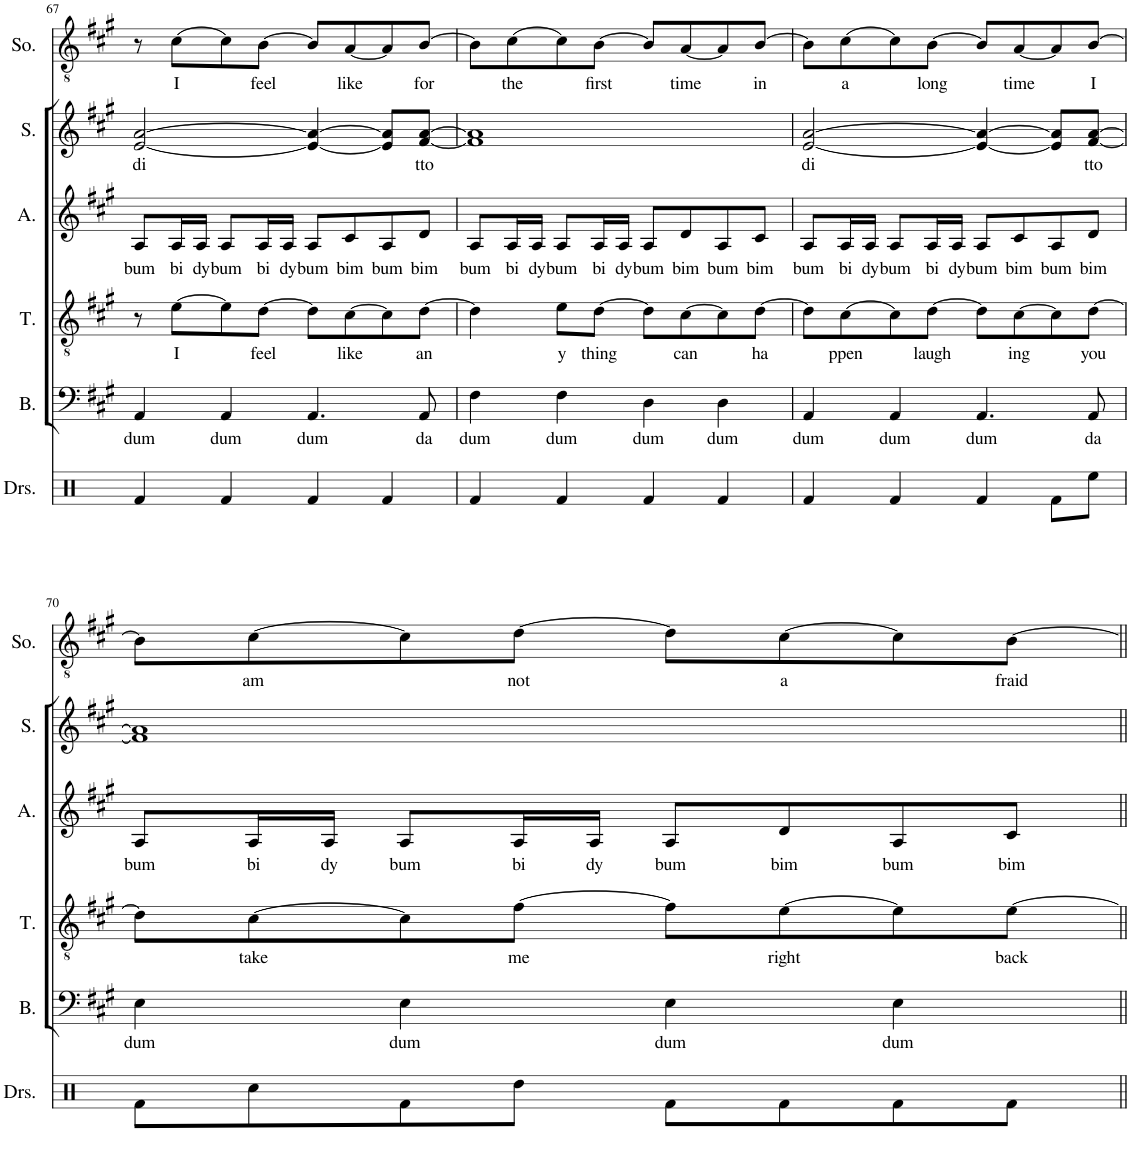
**kern	**kern	**text	**kern	**text	**kern	**text	**text	**kern	**text	**kern	**text
*part6	*part5	*part5	*part4	*part4	*part3	*part3	*part3	*part2	*part2	*part1	*part1
*staff6	*staff5	*staff5	*staff4	*staff4	*staff3	*staff3	*staff3	*staff2	*staff2	*staff1	*staff1
*I"Drumset	*I"Bass	*	*I"Tenor	*	*I"Alto	*	*	*I"Soprano	*	*I"Soloist	*
*I'Drs.	*I'B.	*	*I'T.	*	*I'A.	*	*	*I'S.	*	*I'So.	*
!!LO:PB:g=z
*clefX	*clefF4	*	*clefGv2	*	*clefG2	*	*	*clefG2	*	*clefGv2	*
*k[]	*k[f#c#g#]	*	*k[f#c#g#]	*	*k[f#c#g#]	*	*	*k[f#c#g#]	*	*k[f#c#g#]	*
*M4/4	*M4/4	*	*M4/4	*	*M4/4	*	*	*M4/4	*	*M4/4	*
=67	=67	=67	=67	=67	=67	=67	=67	=67	=67	=67	=67
!	!	!LO:LY:b	!	!	!	!	!LO:LY:b	!	!LO:LY:b	!	!
4Rf/	4AA/	dum	8r	.	8A/L	.	bum	[2e/ [2a/	di	8r	.
!	!	!	!	!LO:LY:b	!	!	!LO:LY:b	!	!	!	!LO:LY:b
.	.	.	[8e\L	I	16A/L	.	bi	.	.	[8c#\L	I
!	!	!	!	!	!	!	!LO:LY:b	!	!	!	!
.	.	.	.	.	16A/JJ	.	dy	.	.	.	.
!	!	!LO:LY:b	!	!	!	!	!LO:LY:b	!	!	!	!
4Rf/	4AA/	dum	8e\]	.	8A/L	.	bum	.	.	8c#\]	.
!	!	!	!	!LO:LY:b	!	!	!LO:LY:b	!	!	!	!LO:LY:b
.	.	.	[8d\J	feel	16A/L	.	bi	.	.	[8B\J	feel
!	!	!	!	!	!	!	!LO:LY:b	!	!	!	!
.	.	.	.	.	16A/JJ	.	dy	.	.	.	.
!	!	!LO:LY:b	!	!	!	!	!LO:LY:b	!	!	!	!
4Rf/	4.AA/	dum	8d\L]	.	8A/L	.	bum	4e/_ 4a/_	.	8B/L]	.
!	!	!	!	!LO:LY:b	!	!	!LO:LY:b	!	!	!	!LO:LY:b
.	.	.	[8c#\	like	8c#/	.	bim	.	.	[8A/	like
!	!	!	!	!	!	!	!LO:LY:b	!	!	!	!
4Rf/	.	.	8c#\]	.	8A/	.	bum	8e/] 8a/]L	.	8A/]	.
!	!	!LO:LY:b	!	!LO:LY:b	!	!	!LO:LY:b	!	!LO:LY:b	!	!LO:LY:b
.	8AA/	da	[8d\J	an	8d/J	.	bim	[8f#/ [8a/J	tto	[8B/J	for
=68	=68	=68	=68	=68	=68	=68	=68	=68	=68	=68	=68
!	!	!LO:LY:b	!	!	!	!	!LO:LY:b	!	!	!	!
4Rf/	4F#\	dum	4d\]	.	8A/L	.	bum	1f#] 1a]	.	8B\L]	.
!	!	!	!	!	!	!	!LO:LY:b	!	!	!	!LO:LY:b
.	.	.	.	.	16A/L	.	bi	.	.	[8c#\	the
!	!	!	!	!	!	!	!LO:LY:b	!	!	!	!
.	.	.	.	.	16A/JJ	.	dy	.	.	.	.
!	!	!LO:LY:b	!	!LO:LY:b	!	!	!LO:LY:b	!	!	!	!
4Rf/	4F#\	dum	8e\L	y	8A/L	.	bum	.	.	8c#\]	.
!	!	!	!	!LO:LY:b	!	!	!LO:LY:b	!	!	!	!LO:LY:b
.	.	.	[8d\J	thing	16A/L	.	bi	.	.	[8B\J	first
!	!	!	!	!	!	!	!LO:LY:b	!	!	!	!
.	.	.	.	.	16A/JJ	.	dy	.	.	.	.
!	!	!LO:LY:b	!	!	!	!	!LO:LY:b	!	!	!	!
4Rf/	4D\	dum	8d\L]	.	8A/L	.	bum	.	.	8B/L]	.
!	!	!	!	!LO:LY:b	!	!	!LO:LY:b	!	!	!	!LO:LY:b
.	.	.	[8c#\	can	8d/	.	bim	.	.	[8A/	time
!	!	!LO:LY:b	!	!	!	!	!LO:LY:b	!	!	!	!
4Rf/	4D\	dum	8c#\]	.	8A/	.	bum	.	.	8A/]	.
!	!	!	!	!LO:LY:b	!	!	!LO:LY:b	!	!	!	!LO:LY:b
.	.	.	[8d\J	ha	8c#/J	.	bim	.	.	[8B/J	in
=69	=69	=69	=69	=69	=69	=69	=69	=69	=69	=69	=69
!	!	!LO:LY:b	!	!	!	!	!LO:LY:b	!	!LO:LY:b	!	!
4Rf/	4AA/	dum	8d\L]	.	8A/L	.	bum	[2e/ [2a/	di	8B\L]	.
!	!	!	!	!LO:LY:b	!	!	!LO:LY:b	!	!	!	!LO:LY:b
.	.	.	[8c#\	ppen	16A/L	.	bi	.	.	[8c#\	a
!	!	!	!	!	!	!	!LO:LY:b	!	!	!	!
.	.	.	.	.	16A/JJ	.	dy	.	.	.	.
!	!	!LO:LY:b	!	!	!	!	!LO:LY:b	!	!	!	!
4Rf/	4AA/	dum	8c#\]	.	8A/L	.	bum	.	.	8c#\]	.
!	!	!	!	!LO:LY:b	!	!	!LO:LY:b	!	!	!	!LO:LY:b
.	.	.	[8d\J	laugh	16A/L	.	bi	.	.	[8B\J	long
!	!	!	!	!	!	!	!LO:LY:b	!	!	!	!
.	.	.	.	.	16A/JJ	.	dy	.	.	.	.
!	!	!LO:LY:b	!	!	!	!	!LO:LY:b	!	!	!	!
4Rf/	4.AA/	dum	8d\L]	.	8A/L	.	bum	4e/_ 4a/_	.	8B/L]	.
!	!	!	!	!LO:LY:b	!	!	!LO:LY:b	!	!	!	!LO:LY:b
.	.	.	[8c#\	ing	8c#/	.	bim	.	.	[8A/	time
!	!	!	!	!	!	!	!LO:LY:b	!	!	!	!
8Rf\L	.	.	8c#\]	.	8A/	.	bum	8e/] 8a/]L	.	8A/]	.
!	!	!LO:LY:b	!	!LO:LY:b	!	!	!LO:LY:b	!	!LO:LY:b	!	!LO:LY:b
8Ree\J	8AA/	da	[8d\J	you	8d/J	.	bim	[8f#/ [8a/J	tto	[8B/J	I
!!LO:LB:g=z
=70	=70	=70	=70	=70	=70	=70	=70	=70	=70	=70	=70
!	!	!LO:LY:b	!	!	!	!	!LO:LY:b	!	!	!	!
8Rf\L	4E\	dum	8d\L]	.	8A/L	.	bum	1f#] 1a]	.	8B\L]	.
!	!	!	!	!LO:LY:b	!	!	!LO:LY:b	!	!	!	!LO:LY:b
8Rcc\	.	.	[8c#\	take	16A/L	.	bi	.	.	[8c#\	am
!	!	!	!	!	!	!	!LO:LY:b	!	!	!	!
.	.	.	.	.	16A/JJ	.	dy	.	.	.	.
!	!	!LO:LY:b	!	!	!	!	!LO:LY:b	!	!	!	!
8Rf\	4E\	dum	8c#\]	.	8A/L	.	bum	.	.	8c#\]	.
!	!	!	!	!LO:LY:b	!	!	!LO:LY:b	!	!	!	!LO:LY:b
8Rdd\J	.	.	[8f#\J	me	16A/L	.	bi	.	.	[8d\J	not
!	!	!	!	!	!	!	!LO:LY:b	!	!	!	!
.	.	.	.	.	16A/JJ	.	dy	.	.	.	.
!	!	!LO:LY:b	!	!	!	!	!LO:LY:b	!	!	!	!
8Rf\L	4E\	dum	8f#\L]	.	8A/L	.	bum	.	.	8d\L]	.
!	!	!	!	!LO:LY:b	!	!	!LO:LY:b	!	!	!	!LO:LY:b
8Rf\	.	.	[8e\	right	8d/	.	bim	.	.	[8c#\	a
!	!	!LO:LY:b	!	!	!	!	!LO:LY:b	!	!	!	!
8Rf\	4E\	dum	8e\]	.	8A/	.	bum	.	.	8c#\]	.
!	!	!	!	!LO:LY:b	!	!	!LO:LY:b	!	!	!	!LO:LY:b
8Rf\J	.	.	[8e\J	back	8c#/J	.	bim	.	.	[8B\J	fraid
=||	=||	=||	=||	=||	=||	=||	=||	=||	=||	=||	=||
*-	*-	*-	*-	*-	*-	*-	*-	*-	*-	*-	*-
